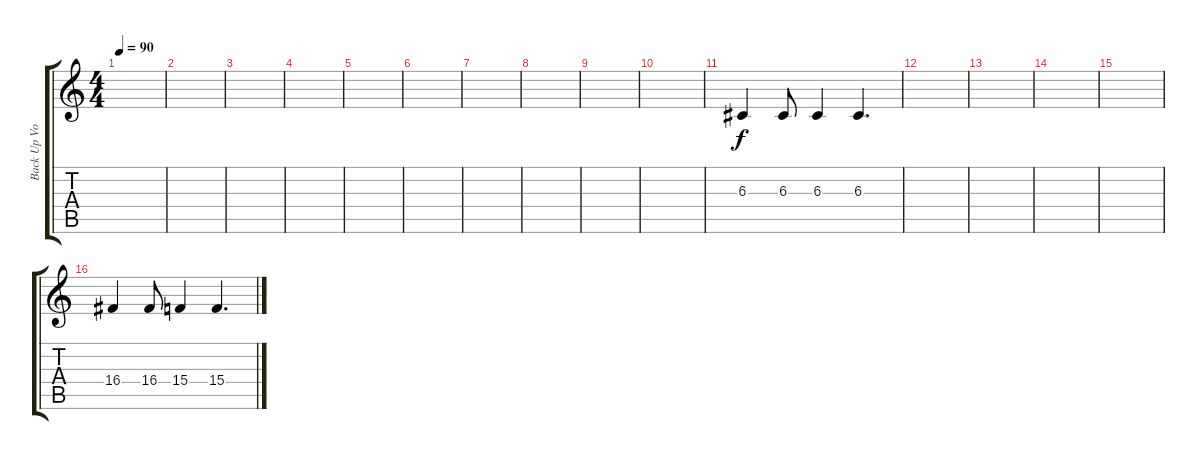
\track ("Back Up Vocals" "Back Up Vo") {instrument lead6voice}
\staff {score tabs}
\tuning (E4 B3 G3 D3 A2 E2) {hide}
\ts (4 4)
\tempo 90
\clef g2
\ks c
|
|
|
|
|
|
|
|
|
|
6.3.4 6.3.8 6.3.4 6.3.4{d} |
|
|
|
|
16.4.4 16.4.8 15.4.4 15.4.4{d}
